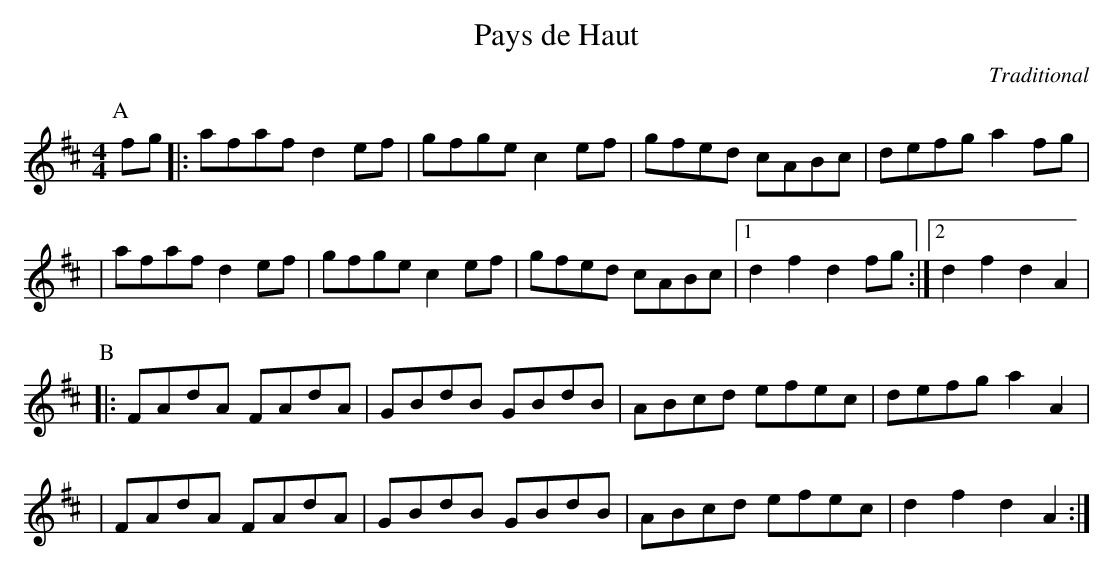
X:1
T:Pays de Haut
C:Traditional
M:4/4
L:1/8
K:D
P:A
  fg |: afaf d2ef | gfge c2ef | gfed cABc | defg a2 fg |
      | afaf d2ef | gfge c2ef | gfed cABc |1 d2f2 d2 fg :|2 d2f2 d2A2 |
P:B
     |: FAdA FAdA | GBdB GBdB | ABcd efec | defg a2 A2 |
      | FAdA FAdA | GBdB GBdB | ABcd efec | d2f2 d2 A2 :|
